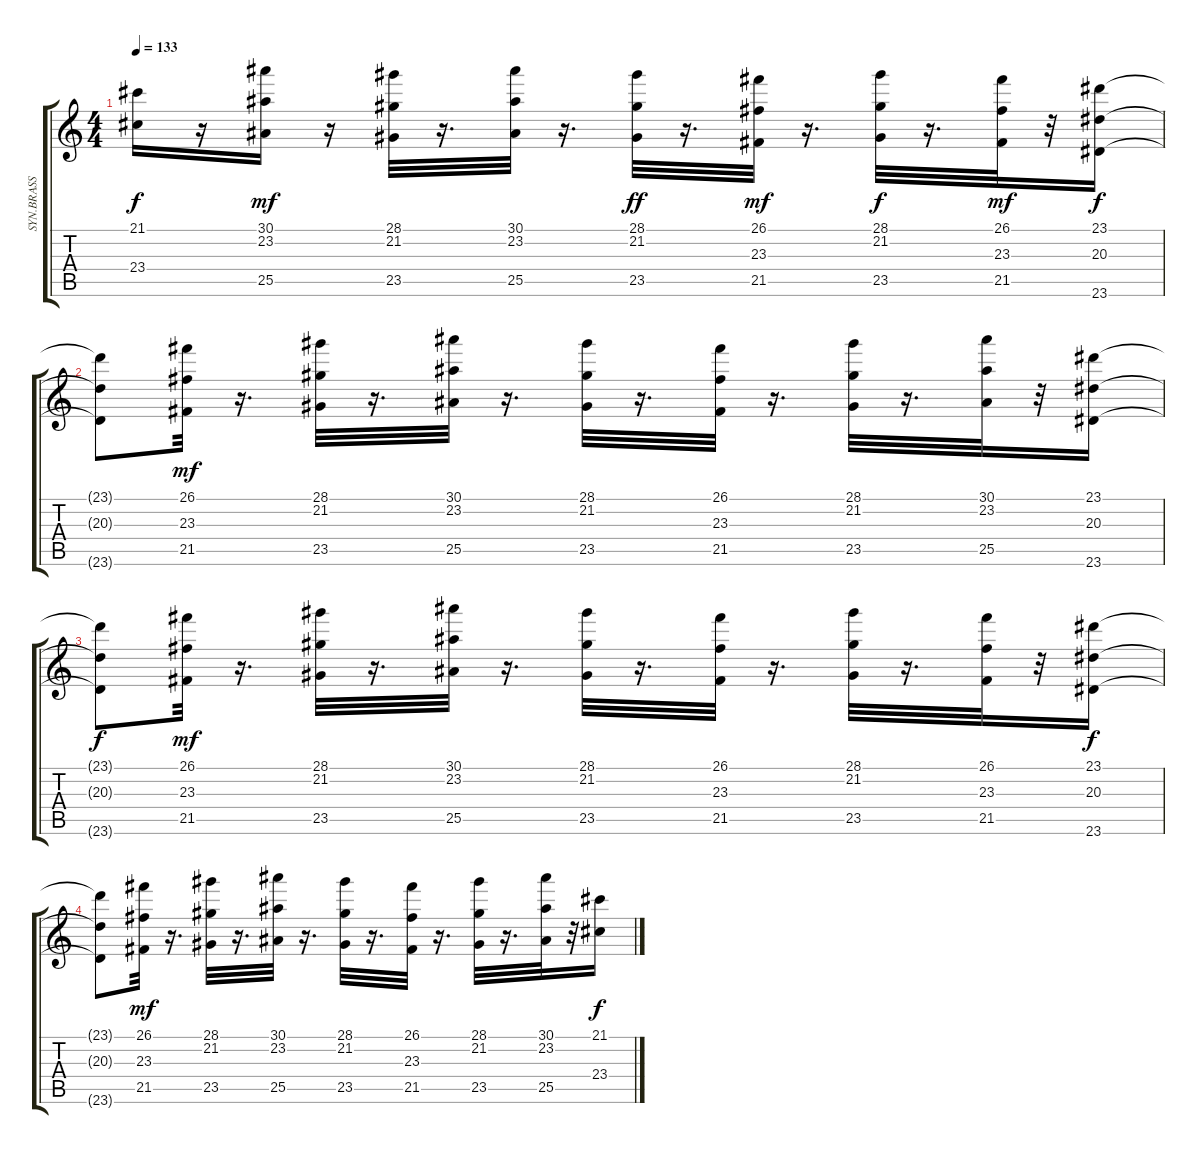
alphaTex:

\track ("SYN.BRASS                           " "SYN.BRASS ") {instrument pad3polysynth}
\staff {score tabs}
\tuning (E4 B3 G3 D3 A2 E2) {hide}
\ts (4 4)
\tempo 133
\clef g2
\ks c
(21.1{t} 23.4{t}).16{dy f} r.16 (30.1 23.2 25.5).16{dy mf} r.16 (28.1 21.2 23.5).32 r.16{d} (30.1 23.2 25.5).32 r.16{d} (28.1 21.2 23.5).32{dy ff} r.16{d} (26.1 23.3 21.5).32{dy mf} r.16{d} (28.1 21.2 23.5).32{dy f} r.16{d} (26.1 23.3 21.5).32{dy mf} r.32 (23.1 20.3 23.6).16{dy f} |
(23.1{t} 20.3{t} 23.6{t}).8 (26.1 23.3 21.5).32{dy mf} r.16{d} (28.1 21.2 23.5).32 r.16{d} (30.1 23.2 25.5).32 r.16{d} (28.1 21.2 23.5).32 r.16{d} (26.1 23.3 21.5).32 r.16{d} (28.1 21.2 23.5).32 r.16{d} (30.1 23.2 25.5).32 r.32 (23.1 20.3 23.6).16 |
(23.1{t} 20.3{t} 23.6{t}).8{dy f} (26.1 23.3 21.5).32{dy mf} r.16{d} (28.1 21.2 23.5).32 r.16{d} (30.1 23.2 25.5).32 r.16{d} (28.1 21.2 23.5).32 r.16{d} (26.1 23.3 21.5).32 r.16{d} (28.1 21.2 23.5).32 r.16{d} (26.1 23.3 21.5).32 r.32 (23.1 20.3 23.6).16{dy f} |
(23.1{t} 20.3{t} 23.6{t}).8 (26.1 23.3 21.5).32{dy mf} r.16{d} (28.1 21.2 23.5).32 r.16{d} (30.1 23.2 25.5).32 r.16{d} (28.1 21.2 23.5).32 r.16{d} (26.1 23.3 21.5).32 r.16{d} (28.1 21.2 23.5).32 r.16{d} (30.1 23.2 25.5).32 r.32 (21.1 23.4).16{dy f}
